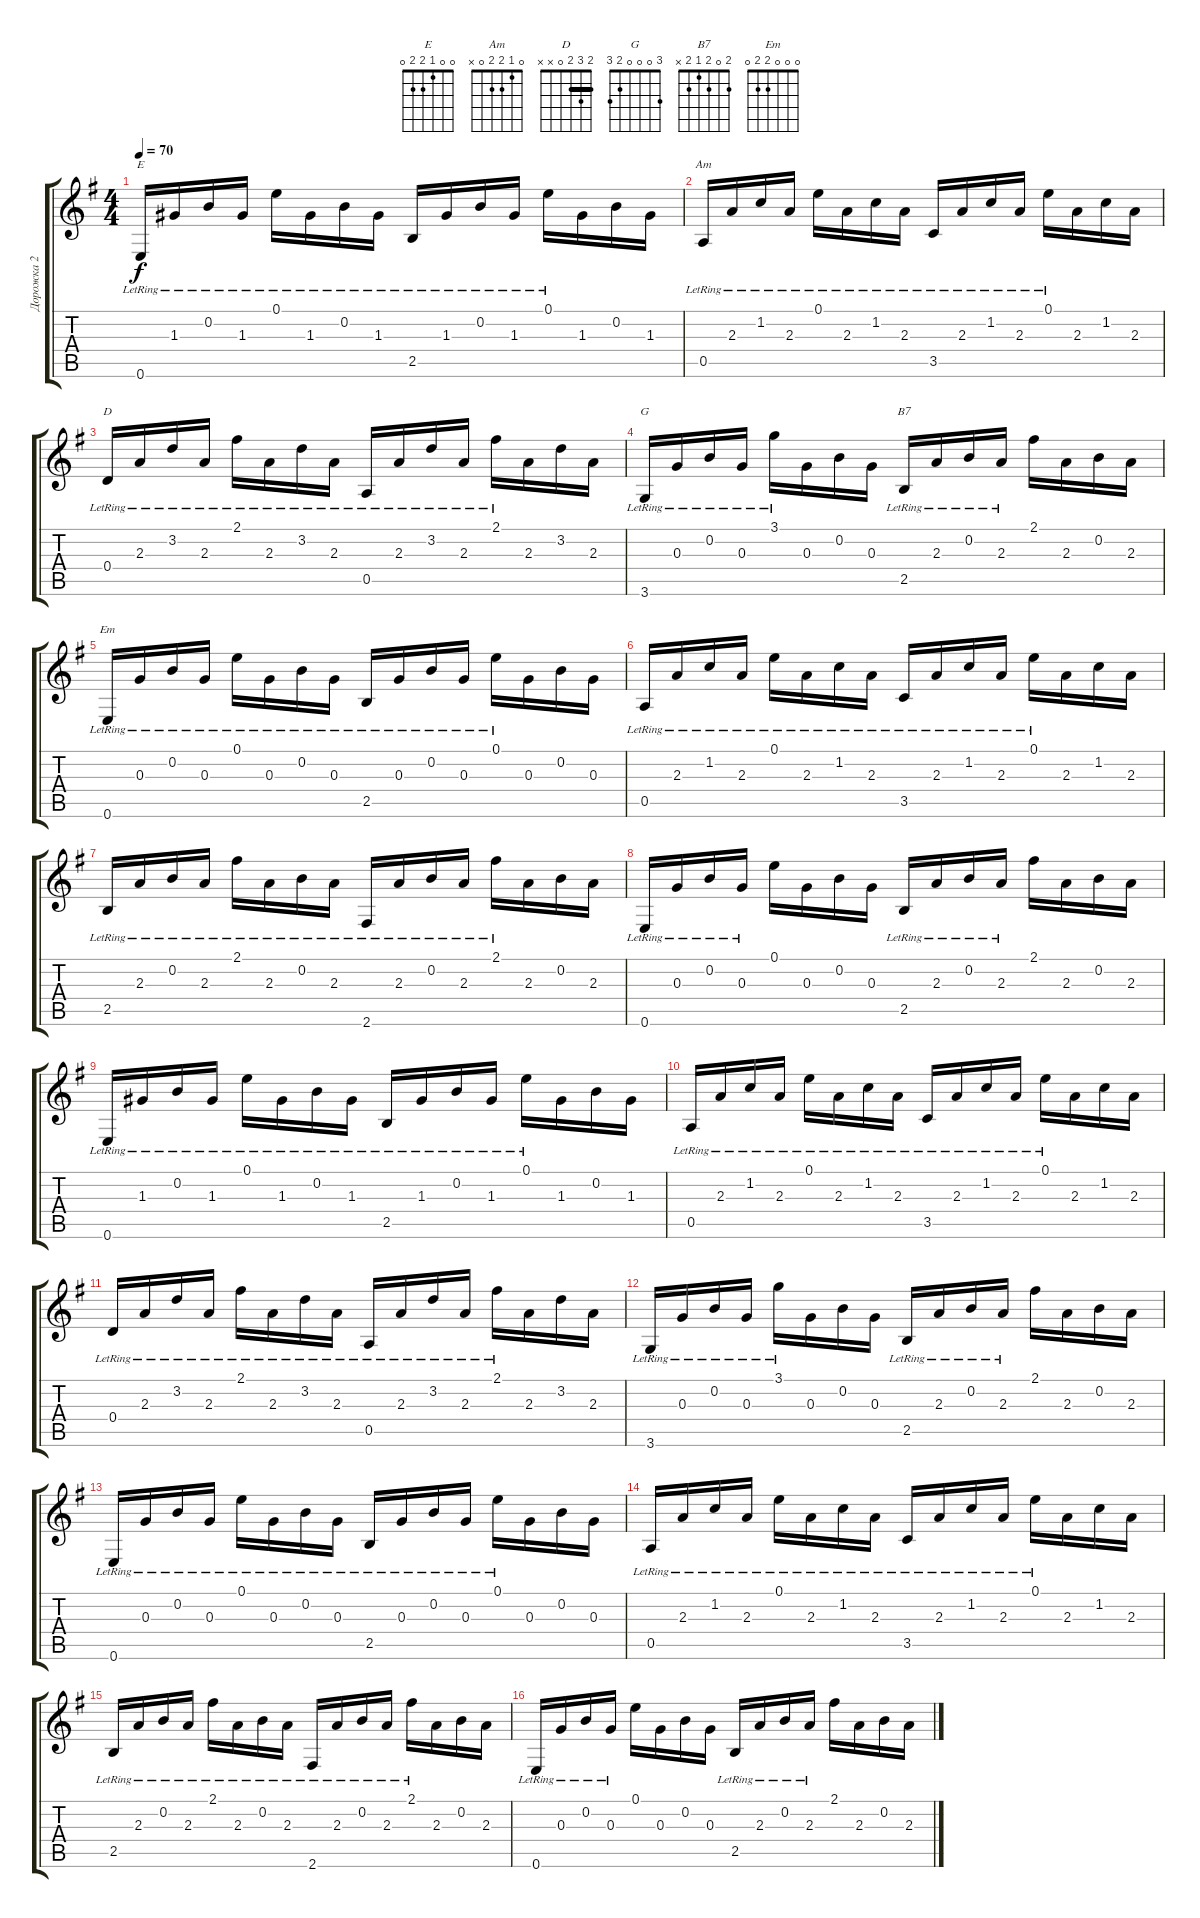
\track ("Дорожка 2" "Дорожка 2") {instrument acousticguitarnylon}
\staff {score tabs}
\tuning (E4 B3 G3 D3 A2 E2) {hide}
\chord ("E" 0 0 1 2 2 0)
\chord ("Am" 0 1 2 2 0 x)
\chord ("D" 2 3 2 0 x x) {barre 2}
\chord ("G" 3 0 0 0 2 3)
\chord ("B7" 2 0 2 1 2 x)
\chord ("Em" 0 0 0 2 2 0)
\ts (4 4)
\tempo 70
\clef g2
\ks eminor
0.6{lr}.16{ch "E" dy f} 1.3{lr}.16 0.2{lr}.16 1.3{lr}.16 0.1{lr}.16 1.3{lr}.16 0.2{lr}.16 1.3{lr}.16 2.5{lr}.16 1.3{lr}.16 0.2{lr}.16 1.3{lr}.16 0.1{lr}.16 1.3.16 0.2.16 1.3.16 |
0.5{lr}.16{ch "Am"} 2.3{lr}.16 1.2{lr}.16 2.3{lr}.16 0.1{lr}.16 2.3{lr}.16 1.2{lr}.16 2.3{lr}.16 3.5{lr}.16 2.3{lr}.16 1.2{lr}.16 2.3{lr}.16 0.1{lr}.16 2.3.16 1.2.16 2.3.16 |
0.4{lr}.16{ch "D"} 2.3{lr}.16 3.2{lr}.16 2.3{lr}.16 2.1{lr}.16 2.3{lr}.16 3.2{lr}.16 2.3{lr}.16 0.5{lr}.16 2.3{lr}.16 3.2{lr}.16 2.3{lr}.16 2.1{lr}.16 2.3.16 3.2.16 2.3.16 |
3.6{lr}.16{ch "G"} 0.3{lr}.16 0.2{lr}.16 0.3{lr}.16 3.1{lr}.16 0.3.16 0.2.16 0.3.16 2.5{lr}.16{ch "B7"} 2.3{lr}.16 0.2{lr}.16 2.3{lr}.16 2.1.16 2.3.16 0.2.16 2.3.16 |
0.6{lr}.16{ch "Em"} 0.3{lr}.16 0.2{lr}.16 0.3{lr}.16 0.1{lr}.16 0.3{lr}.16 0.2{lr}.16 0.3{lr}.16 2.5{lr}.16 0.3{lr}.16 0.2{lr}.16 0.3{lr}.16 0.1{lr}.16 0.3.16 0.2.16 0.3.16 |
0.5{lr}.16 2.3{lr}.16 1.2{lr}.16 2.3{lr}.16 0.1{lr}.16 2.3{lr}.16 1.2{lr}.16 2.3{lr}.16 3.5{lr}.16 2.3{lr}.16 1.2{lr}.16 2.3{lr}.16 0.1{lr}.16 2.3.16 1.2.16 2.3.16 |
2.5{lr}.16 2.3{lr}.16 0.2{lr}.16 2.3{lr}.16 2.1{lr}.16 2.3{lr}.16 0.2{lr}.16 2.3{lr}.16 2.6{lr}.16 2.3{lr}.16 0.2{lr}.16 2.3{lr}.16 2.1{lr}.16 2.3.16 0.2.16 2.3.16 |
0.6{lr}.16 0.3{lr}.16 0.2{lr}.16 0.3{lr}.16 0.1.16 0.3.16 0.2.16 0.3.16 2.5{lr}.16 2.3{lr}.16 0.2{lr}.16 2.3{lr}.16 2.1.16 2.3.16 0.2.16 2.3.16 |
0.6{lr}.16 1.3{lr}.16 0.2{lr}.16 1.3{lr}.16 0.1{lr}.16 1.3{lr}.16 0.2{lr}.16 1.3{lr}.16 2.5{lr}.16 1.3{lr}.16 0.2{lr}.16 1.3{lr}.16 0.1{lr}.16 1.3.16 0.2.16 1.3.16 |
0.5{lr}.16 2.3{lr}.16 1.2{lr}.16 2.3{lr}.16 0.1{lr}.16 2.3{lr}.16 1.2{lr}.16 2.3{lr}.16 3.5{lr}.16 2.3{lr}.16 1.2{lr}.16 2.3{lr}.16 0.1{lr}.16 2.3.16 1.2.16 2.3.16 |
0.4{lr}.16 2.3{lr}.16 3.2{lr}.16 2.3{lr}.16 2.1{lr}.16 2.3{lr}.16 3.2{lr}.16 2.3{lr}.16 0.5{lr}.16 2.3{lr}.16 3.2{lr}.16 2.3{lr}.16 2.1{lr}.16 2.3.16 3.2.16 2.3.16 |
3.6{lr}.16 0.3{lr}.16 0.2{lr}.16 0.3{lr}.16 3.1{lr}.16 0.3.16 0.2.16 0.3.16 2.5{lr}.16 2.3{lr}.16 0.2{lr}.16 2.3{lr}.16 2.1.16 2.3.16 0.2.16 2.3.16 |
0.6{lr}.16 0.3{lr}.16 0.2{lr}.16 0.3{lr}.16 0.1{lr}.16 0.3{lr}.16 0.2{lr}.16 0.3{lr}.16 2.5{lr}.16 0.3{lr}.16 0.2{lr}.16 0.3{lr}.16 0.1{lr}.16 0.3.16 0.2.16 0.3.16 |
0.5{lr}.16 2.3{lr}.16 1.2{lr}.16 2.3{lr}.16 0.1{lr}.16 2.3{lr}.16 1.2{lr}.16 2.3{lr}.16 3.5{lr}.16 2.3{lr}.16 1.2{lr}.16 2.3{lr}.16 0.1{lr}.16 2.3.16 1.2.16 2.3.16 |
2.5{lr}.16 2.3{lr}.16 0.2{lr}.16 2.3{lr}.16 2.1{lr}.16 2.3{lr}.16 0.2{lr}.16 2.3{lr}.16 2.6{lr}.16 2.3{lr}.16 0.2{lr}.16 2.3{lr}.16 2.1{lr}.16 2.3.16 0.2.16 2.3.16 |
0.6{lr}.16 0.3{lr}.16 0.2{lr}.16 0.3{lr}.16 0.1.16 0.3.16 0.2.16 0.3.16 2.5{lr}.16 2.3{lr}.16 0.2{lr}.16 2.3{lr}.16 2.1.16 2.3.16 0.2.16 2.3.16
